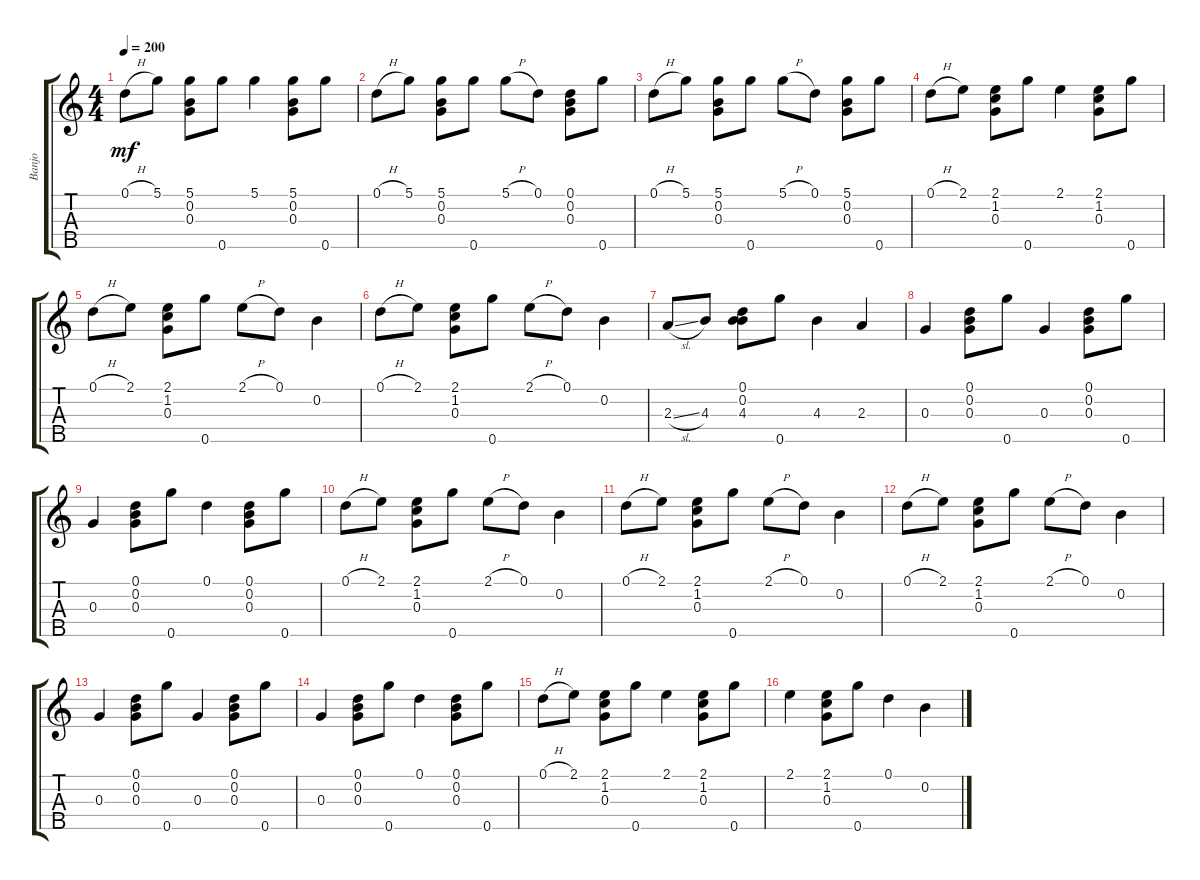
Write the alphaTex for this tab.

\track ("Banjo" "Banjo") {instrument banjo}
\staff {score tabs}
\tuning (D4 B3 G3 D3 G4) {hide}
\displaytranspose 12
\ts (4 4)
\tempo 200
\clef g2
\ks c
0.1{h}.8{dy mf instrument banjo} 5.1.8 (5.1 0.2 0.3).8 0.5.8 5.1.4 (5.1 0.2 0.3).8 0.5.8 |
0.1{h}.8 5.1.8 (5.1 0.2 0.3).8 0.5.8 5.1{h}.8 0.1.8 (0.1 0.2 0.3).8 0.5.8 |
0.1{h}.8 5.1.8 (5.1 0.2 0.3).8 0.5.8 5.1{h}.8 0.1.8 (5.1 0.2 0.3).8 0.5.8 |
0.1{h}.8 2.1.8 (2.1 1.2 0.3).8 0.5.8 2.1.4 (2.1 1.2 0.3).8 0.5.8 |
0.1{h}.8 2.1.8 (2.1 1.2 0.3).8 0.5.8 2.1{h}.8 0.1.8 0.2.4 |
0.1{h}.8 2.1.8 (2.1 1.2 0.3).8 0.5.8 2.1{h}.8 0.1.8 0.2.4 |
2.3{sl}.8 4.3.8 (0.1 0.2 4.3).8 0.5.8 4.3.4 2.3.4 |
0.3.4 (0.1 0.2 0.3).8 0.5.8 0.3.4 (0.1 0.2 0.3).8 0.5.8 |
0.3.4 (0.1 0.2 0.3).8 0.5.8 0.1.4 (0.1 0.2 0.3).8 0.5.8 |
0.1{h}.8 2.1.8 (2.1 1.2 0.3).8 0.5.8 2.1{h}.8 0.1.8 0.2.4 |
0.1{h}.8 2.1.8 (2.1 1.2 0.3).8 0.5.8 2.1{h}.8 0.1.8 0.2.4 |
0.1{h}.8 2.1.8 (2.1 1.2 0.3).8 0.5.8 2.1{h}.8 0.1.8 0.2.4 |
0.3.4 (0.1 0.2 0.3).8 0.5.8 0.3.4 (0.1 0.2 0.3).8 0.5.8 |
0.3.4 (0.1 0.2 0.3).8 0.5.8 0.1.4 (0.1 0.2 0.3).8 0.5.8 |
0.1{h}.8 2.1.8 (2.1 1.2 0.3).8 0.5.8 2.1.4 (2.1 1.2 0.3).8 0.5.8 |
2.1.4 (2.1 1.2 0.3).8 0.5.8 0.1.4 0.2.4
